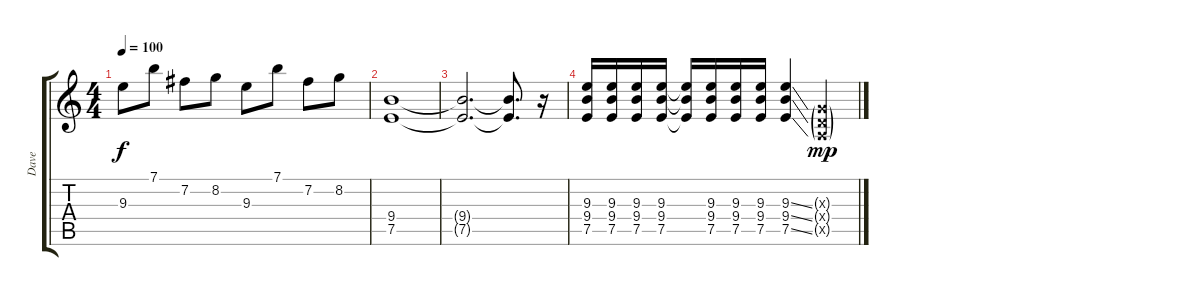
\track ("Dave" "Dave") {instrument overdrivenguitar}
\staff {score tabs}
\tuning (E4 B3 G3 D3 A2 E2) {hide}
\ts (4 4)
\tempo 100
\clef g2
\ks c
9.3.8{dy f} 7.1.8 7.2.8 8.2.8 9.3.8 7.1.8 7.2.8 8.2.8 |
(9.4 7.5).1 |
(9.4{t} 7.5{t}).2{d} (9.4{t} 7.5{t}).8{d} r.16 |
(9.3 9.4 7.5).16 (9.3 9.4 7.5).16 (9.3 9.4 7.5).16 (9.3 9.4 7.5).16 (9.3{t} 9.4{t} 7.5{t}).16 (9.3 9.4 7.5).16 (9.3 9.4 7.5).16 (9.3 9.4 7.5).16 (9.3{ss} 9.4{ss} 7.5{ss}).4 (0.3{g x} 0.4{g x} 0.5{g x}).4{dy mp}
